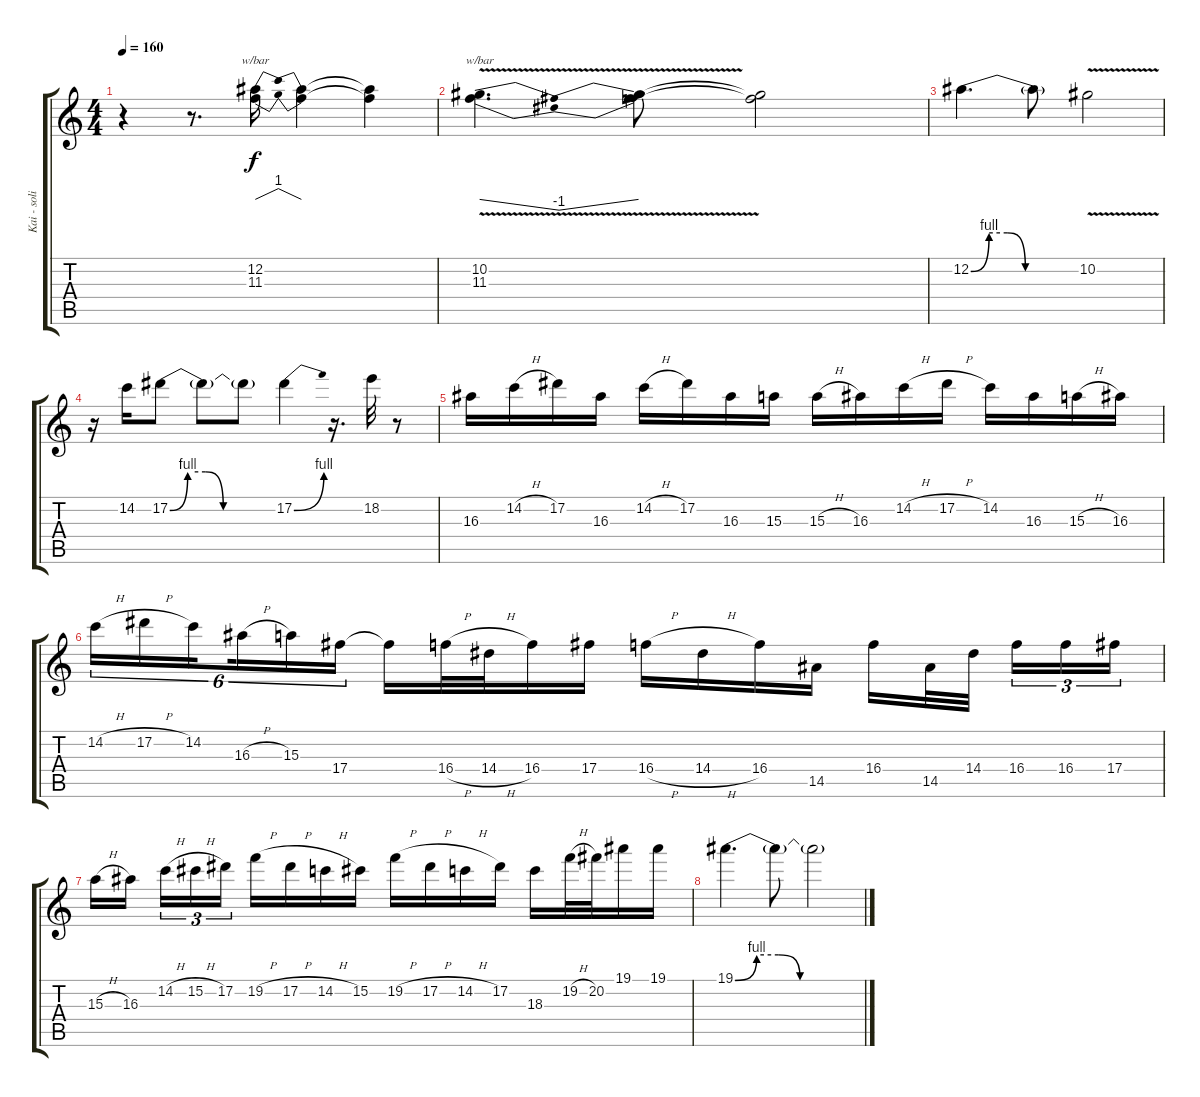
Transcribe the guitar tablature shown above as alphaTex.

\track ("Kai - soli" "Kai - soli") {instrument distortionguitar}
\staff {score tabs}
\tuning (Eb4 Bb3 Gb3 Db3 Ab2 Eb2) {hide}
\ts (4 4)
\tempo 160
\clef g2
\ks c
r.4{dy f} r.8{d} (12.2 11.3).16{tbe (dip default 0 0 30 4 60 0)} (12.2{t} 11.3{t}).4 (12.2{t} 11.3{t}).4 |
(10.2{v} 11.3).4{d tbe (dip default 0 0 30 -4 60 0)} (10.2{t} 11.3{t}).8 (10.2{t} 11.3{t}).2 |
12.2{be (custom 0 0 10 4 20 4 30 0 60 0)}.4{d} 12.2{t}.8 10.2{v}.2 |
r.16 14.2.16 17.2{be (custom 0 0 10 4 20 4 30 0 60 0)}.8 17.2{t}.8 17.2{t}.8 17.2{be (bend 0 0 60 4)}.4 r.16{d} 18.2.32 r.8 |
16.3.16 14.2{h}.16 17.2.16 16.3.16 14.2{h}.16 17.2.16 16.3.16 15.3.16 15.3{h}.16 16.3.16 14.2{h}.16 17.2{h}.16 14.2.16 16.3.16 15.3{h}.16 16.3.16 |
14.2{h}.16{tu (6 4)} 17.2{h}.16{tu (6 4)} 14.2.16{tu (6 4) beam splitsecondary} 16.3{h}.16{tu (6 4)} 15.3.16{tu (6 4)} 17.4.16{tu (6 4)} 17.4{t}.16 16.4{h}.32 14.4{h}.32 16.4.16 17.4.16 16.4{h}.16 14.4{h}.16 16.4.16 14.5.16 16.4.16 14.5.32 14.4.32{beam splitsecondary} 16.4.16{tu (3 2)} 16.4.16{tu (3 2)} 17.4.16{tu (3 2)} |
15.3{h}.16 16.3.16{beam splitsecondary} 14.2{h}.16{tu (3 2)} 15.2{h}.16{tu (3 2)} 17.2.16{tu (3 2)} 19.2{h}.16 17.2{h}.16 14.2{h}.16 15.2.16 19.2{h}.16 17.2{h}.16 14.2{h}.16 17.2.16 18.3.16 19.2{h}.32 20.2.32 19.1.16 19.1.16 |
19.1{be (custom 0 0 10 4 20 4 30 0 60 0)}.4{d} 19.1{t}.8 19.1{t}.2
